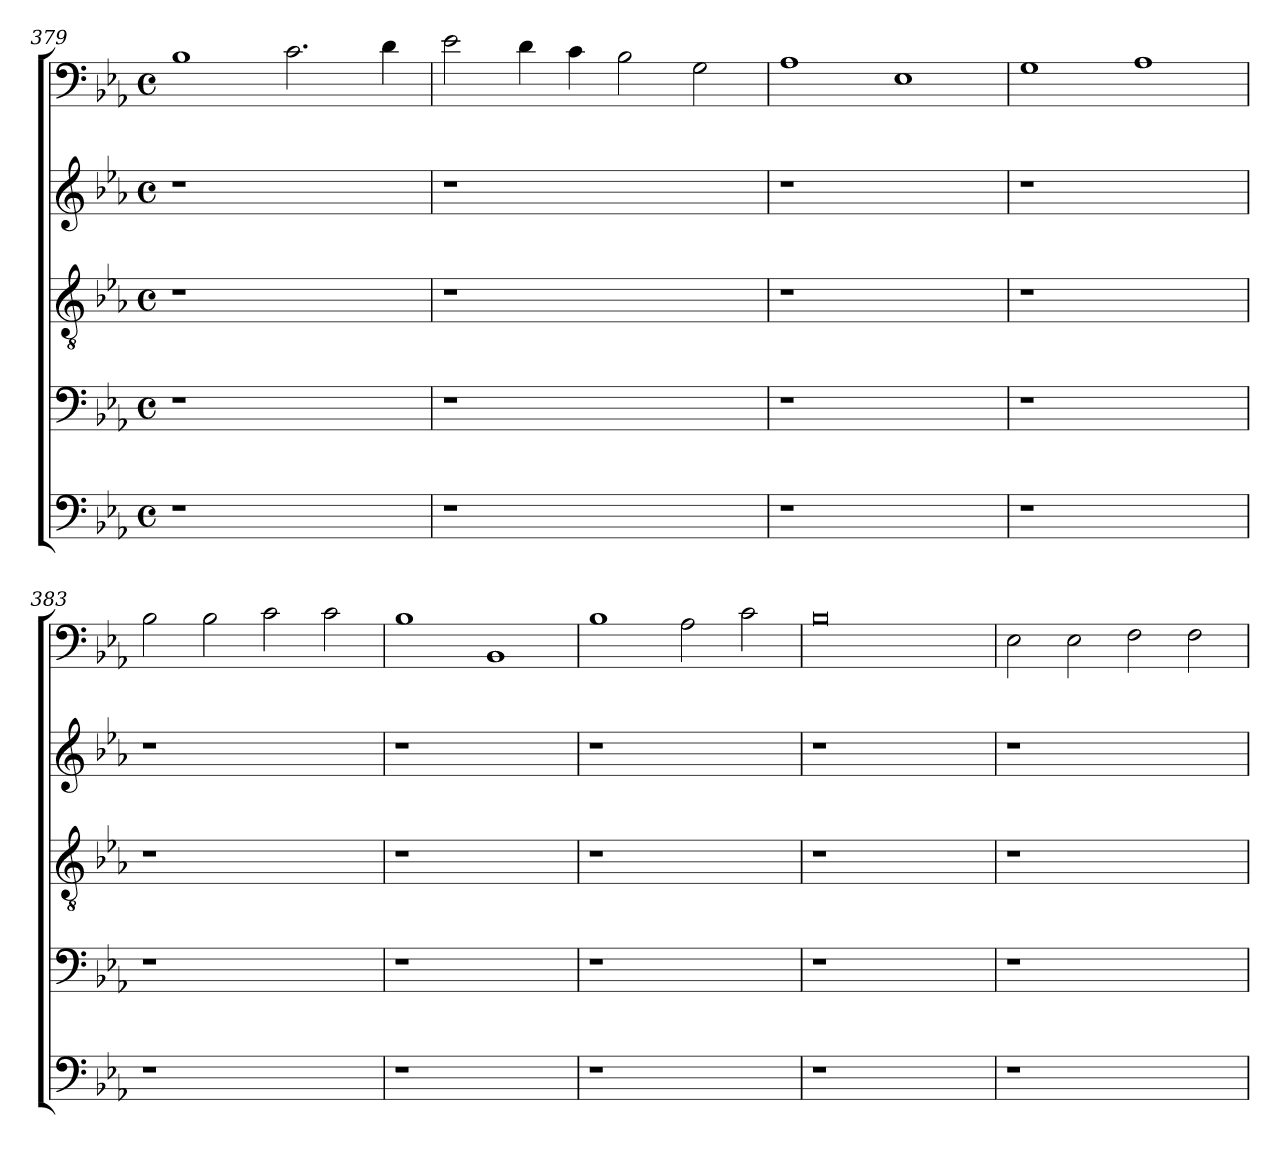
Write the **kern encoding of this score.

**kern	**kern	**kern	**kern	**kern
*part5	*part4	*part3	*part2	*part1
*staff5	*staff4	*staff3	*staff2	*staff1
!!LO:PB:g=z
*clefF4	*clefF4	*clefGv2	*clefG2	*clefF4
*	*ITrd-3c-5	*ITrd-3c-5	*ITrd-3c-5	*ITrd-3c-5
*k[b-e-a-]	*k[b-e-a-d-]	*k[b-e-a-d-]	*k[b-e-a-d-]	*k[b-e-a-d-]
*E-:	*A-:	*A-:	*A-:	*A-:
*M4/4	*M4/4	*M4/4	*M4/4	*M4/4
*met(c)	*met(c)	*met(c)	*met(c)	*met(c)
=379	=379	=379	=379	=379
1r	1r	1r	1r	1e-
1ryy	1ryy	1ryy	1ryy	2.f\
.	.	.	.	4g\
=380	=380	=380	=380	=380
1r	1r	1r	1r	2a-\
.	.	.	.	4g\
.	.	.	.	4f\
1ryy	1ryy	1ryy	1ryy	2e-\
.	.	.	.	2c\
=381	=381	=381	=381	=381
1r	1r	1r	1r	1d-
1ryy	1ryy	1ryy	1ryy	1A-
=382	=382	=382	=382	=382
1r	1r	1r	1r	1c
1ryy	1ryy	1ryy	1ryy	1d-
!!LO:LB:g=z
=383	=383	=383	=383	=383
1r	1r	1r	1r	2e-\
.	.	.	.	2e-\
1ryy	1ryy	1ryy	1ryy	2f\
.	.	.	.	2f\
=384	=384	=384	=384	=384
1r	1r	1r	1r	1e-
1ryy	1ryy	1ryy	1ryy	1E-
=385	=385	=385	=385	=385
1r	1r	1r	1r	1e-
1ryy	1ryy	1ryy	1ryy	2d-\
.	.	.	.	2f\
=386	=386	=386	=386	=386
1r	1r	1r	1r	0e-
1ryy	1ryy	1ryy	1ryy	.
!!LO:LB:g=z
=387	=387	=387	=387	=387
1r	1r	1r	1r	2A-\
.	.	.	.	2A-\
1ryy	1ryy	1ryy	1ryy	2B-\
.	.	.	.	2B-\
=	=	=	=	=
*-	*-	*-	*-	*-
